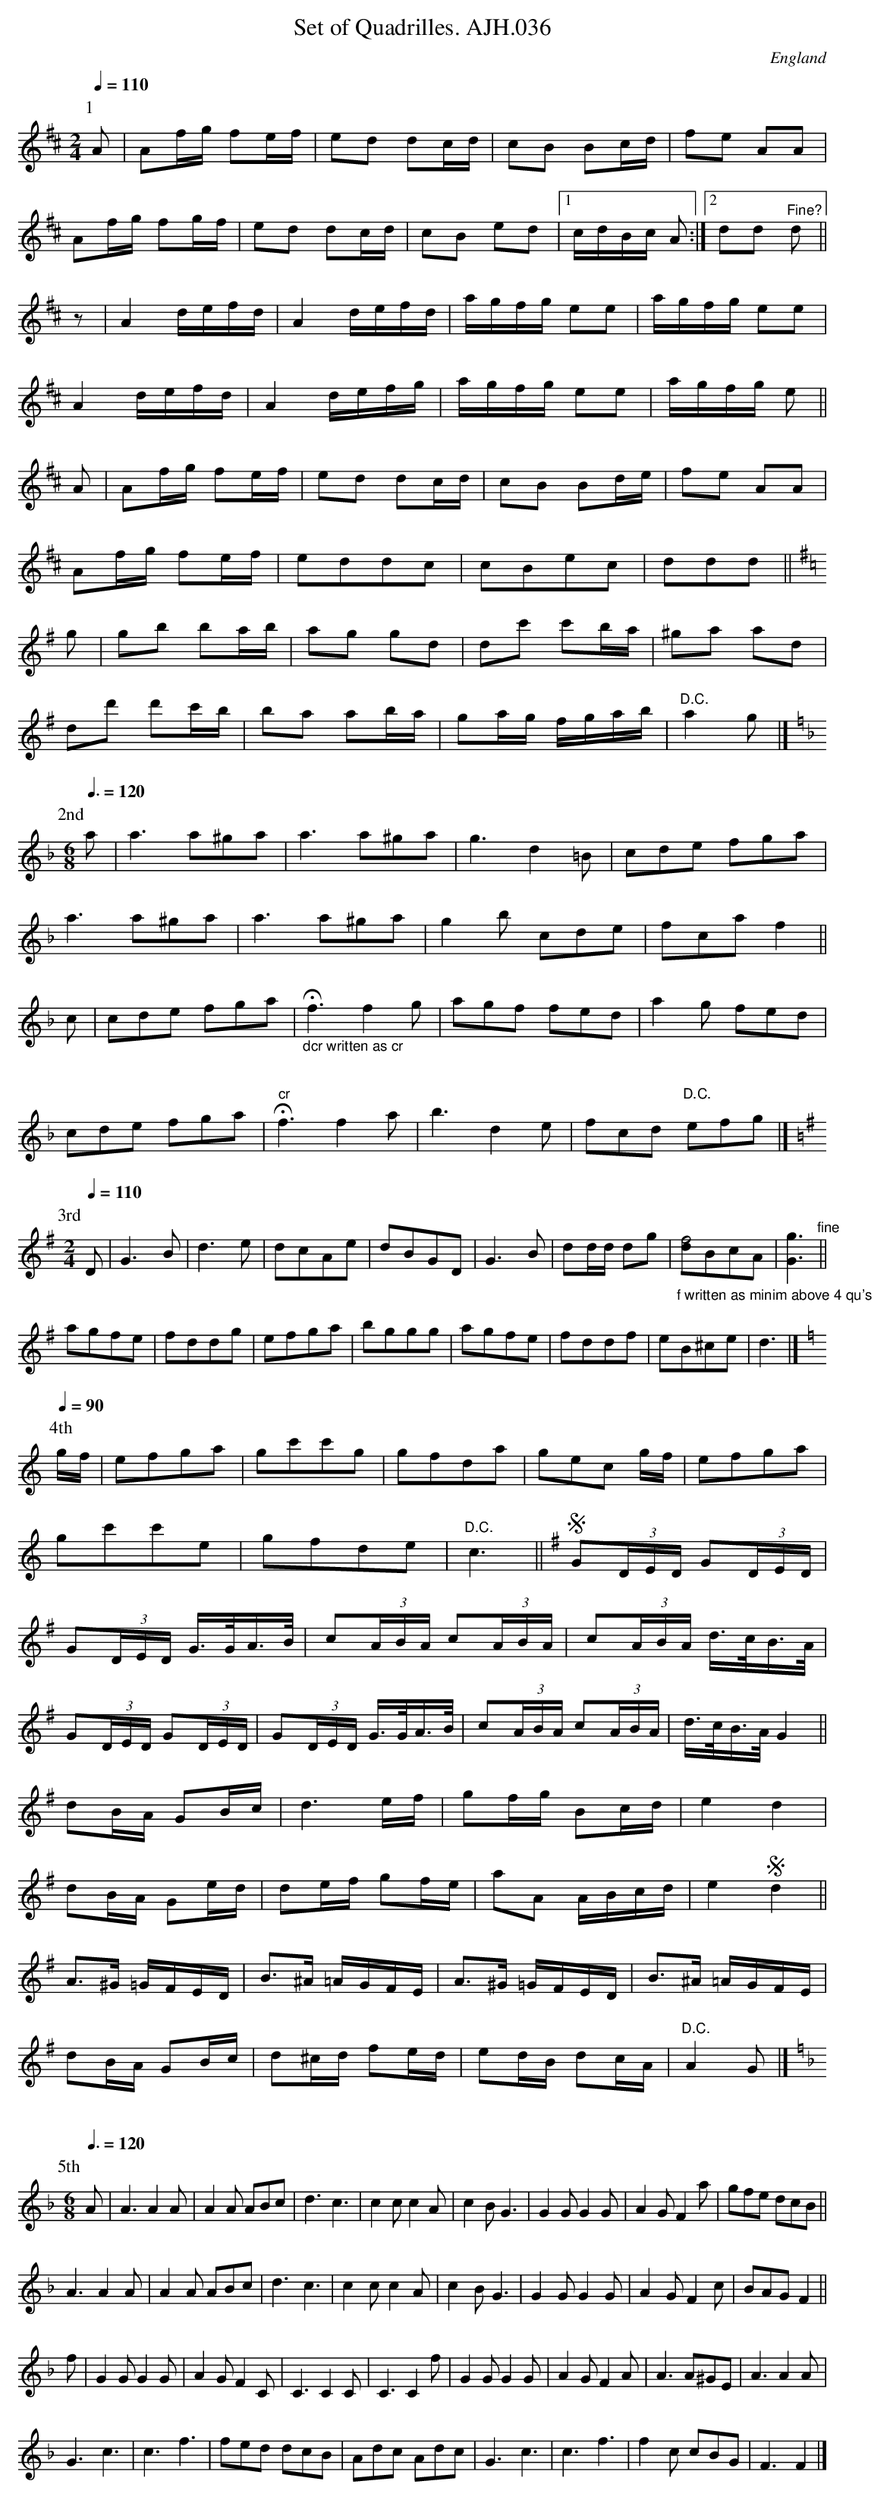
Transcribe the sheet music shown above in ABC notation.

X:1
T:Set of Quadrilles. AJH.036
L:1/8
M:2/4
O:England
Q:1/4=110
K:D
P:1
A|Af/g/ fe/f/|ed dc/d/|cB Bc/d/|fe AA|!
Af/g/ fg/f/|ed dc/d/|cB ed|1c/d/B/c/ A:|2dd "^Fine?"d||!
z|A2d/e/f/d/|A2d/e/f/d/|a/g/f/g/ ee|a/g/f/g/ ee|!
A2d/e/f/d/|A2d/e/f/g/|a/g/f/g/ ee|a/g/f/g/ e||!
A|Af/g/ fe/f/|ed dc/d/|cB Bd/e/|fe AA|!
Af/g/ fe/f/|eddc|cBec|ddd||!
K:G
g|gb ba/b/|ag gd|dc' c'b/a/|^ga ad|!
dd' d'c'/b/|ba ab/a/|ga/g/ f/g/a/b/|"^D.C."a2g|]!
P:2nd
K:F
M:6/8
Q:3/8=120
a|a3 a^ga|a3 a^ga|g3 d2=B|cde fga|!
a3 a^ga|a3 a^ga|g2b cde|fca f2||!
c|cde fga|"_dcr written as cr"Hf3f2g|agf fed|a2g fed|!
cde fga|"cr"Hf3f2a|b3d2e|fcd "D.C."efg|]!
P:3rd
K:G
M:2/4
Q:1/4=110
D|G3B|d3e|dcAe|dBGD|\
G3B|dd/d/ dg|\
"_f written as minim above 4 qu's"\
[df4]BcA|[g3G3]"^fine"||!
agfe|fddg|efga|bggg|agfe|fddf|eB^ce|d3|]!
P:4th
K:C
Q:1/4=90
g/f/|efga|gc'c'g|gfda|gec g/f/|\
efga|gc'c'e|gfde|"D.C."c3||
K:G
SG(3D/E/D/ G(3D/E/D/|G(3D/E/D/ G/>G/A/>B/|\
c(3A/B/A/ c(3A/B/A/|c(3A/B/A/ d/>c/B/>A/|!
G(3D/E/D/ G(3D/E/D/|G(3D/E/D/ G/>G/A/>B/|\
c(3A/B/A/ c(3A/B/A/|d/>c/B/>A/G2||!
dB/A/ GB/c/|d3e/f/|gf/g/ Bc/d/|e2d2|!
dB/A/ Ge/d/|de/f/ gf/e/|aA A/B/c/d/|e2Sd2||!
A>^G =G/F/E/D/|B>^A =A/G/F/E/|A>^G =G/F/E/D/|B>^A =A/G/F/E/|!
dB/A/ GB/c/|d^c/d/ fe/d/|ed/B/ dc/A/|"D.C."A2G|]!
P:5th
K:F
M:6/8
Q:3/8=120
A|A3 A2A|A2A ABc|d3 c3|c2c c2A|\
c2B G3|G2G G2G|A2G F2a|gfe dcB||!
A3 A2A|A2A ABc|d3 c3|c2c c2A|\
c2B G3|G2G G2G|A2G F2c|BAG F2||!
f|G2G G2G|A2G F2C|C3 C2C|C3 C2f|\
G2G G2G|A2G F2A|A3 A^GE|A3A2A|!
G3 c3|c3 f3|fed dcB|Adc Adc|\
G3 c3|c3 f3|f2c cBG|F3 F2|]
